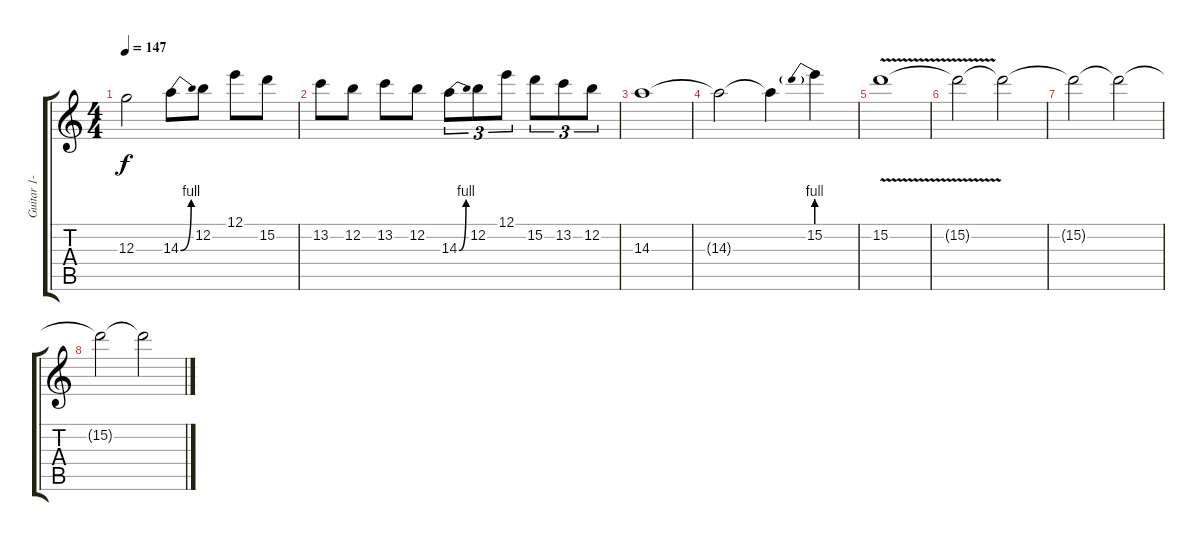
\track ("Guitar 1- Solo" "Guitar 1- ") {instrument overdrivenguitar}
\staff {score tabs}
\tuning (E4 B3 G3 D3 A2 E2) {hide}
\ts (4 4)
\tempo 147
\clef g2
\ks c
12.3{t}.2{dy f} 14.3{be (bend 0 0 60 4)}.8 12.2.8 12.1.8 15.2.8 |
13.2.8 12.2.8 13.2.8 12.2.8 14.3{be (bend 0 0 60 4)}.8{tu (3 2)} 12.2.8{tu (3 2)} 12.1.8{tu (3 2)} 15.2.8{tu (3 2)} 13.2.8{tu (3 2)} 12.2.8{tu (3 2)} |
14.3.1 |
14.3{t}.2 14.3{t}.4 15.2{be (prebend 0 4 60 4)}.4 |
15.2{v}.1{volume 0} |
15.2{t}.2 15.2{t}.2 |
15.2{t}.2 15.2{t}.2 |
15.2{t}.2 15.2{t}.2
